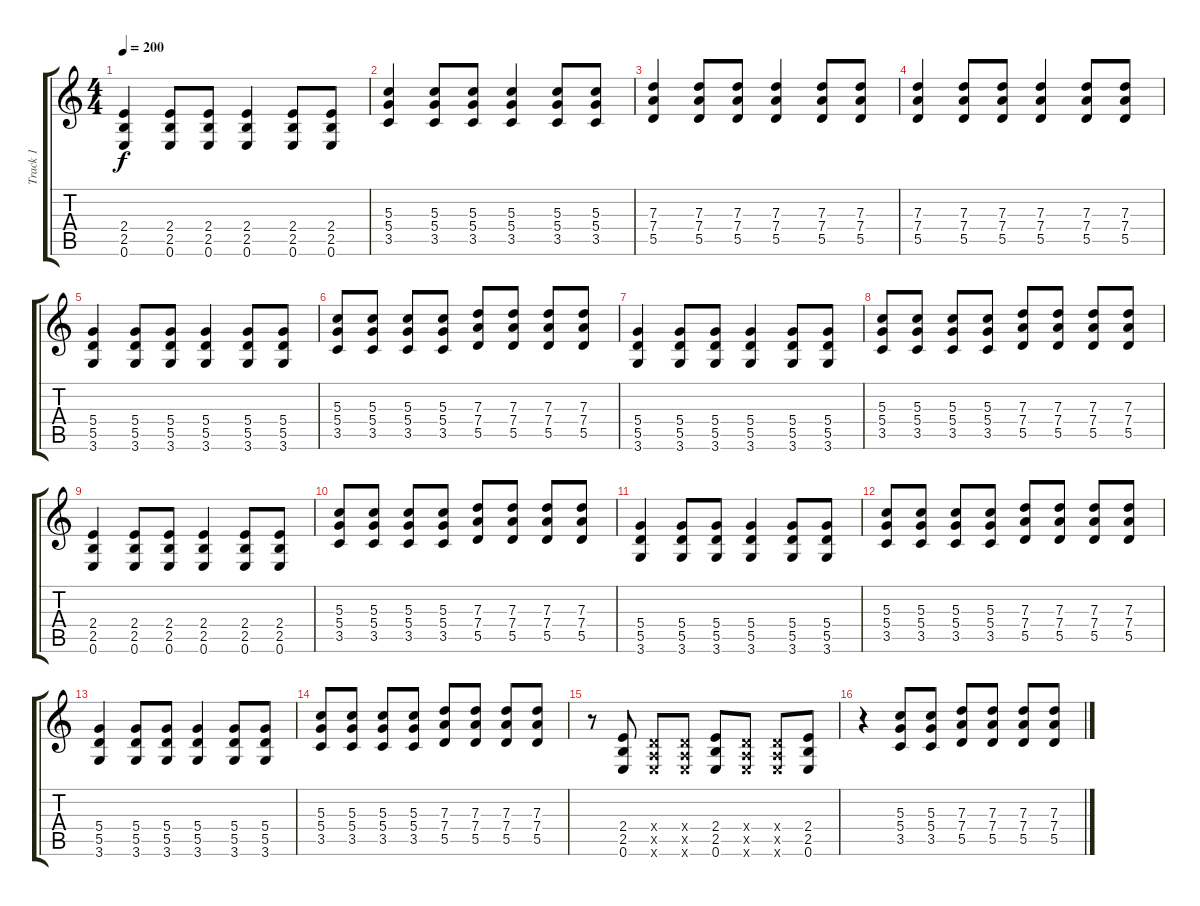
\track ("Track 1" "Track 1") {instrument overdrivenguitar}
\staff {score tabs}
\tuning (E4 B3 G3 D3 A2 E2) {hide}
\ts (4 4)
\tempo 200
\clef g2
\ks c
(2.4 2.5 0.6).4{dy f} (2.4 2.5 0.6).8 (2.4 2.5 0.6).8 (2.4 2.5 0.6).4 (2.4 2.5 0.6).8 (2.4 2.5 0.6).8 |
(5.3 5.4 3.5).4 (5.3 5.4 3.5).8 (5.3 5.4 3.5).8 (5.3 5.4 3.5).4 (5.3 5.4 3.5).8 (5.3 5.4 3.5).8 |
(7.3 7.4 5.5).4 (7.3 7.4 5.5).8 (7.3 7.4 5.5).8 (7.3 7.4 5.5).4 (7.3 7.4 5.5).8 (7.3 7.4 5.5).8 |
(7.3 7.4 5.5).4 (7.3 7.4 5.5).8 (7.3 7.4 5.5).8 (7.3 7.4 5.5).4 (7.3 7.4 5.5).8 (7.3 7.4 5.5).8 |
(5.4 5.5 3.6).4 (5.4 5.5 3.6).8 (5.4 5.5 3.6).8 (5.4 5.5 3.6).4 (5.4 5.5 3.6).8 (5.4 5.5 3.6).8 |
(5.3 5.4 3.5).8 (5.3 5.4 3.5).8 (5.3 5.4 3.5).8 (5.3 5.4 3.5).8 (7.3 7.4 5.5).8 (7.3 7.4 5.5).8 (7.3 7.4 5.5).8 (7.3 7.4 5.5).8 |
(5.4 5.5 3.6).4 (5.4 5.5 3.6).8 (5.4 5.5 3.6).8 (5.4 5.5 3.6).4 (5.4 5.5 3.6).8 (5.4 5.5 3.6).8 |
(5.3 5.4 3.5).8 (5.3 5.4 3.5).8 (5.3 5.4 3.5).8 (5.3 5.4 3.5).8 (7.3 7.4 5.5).8 (7.3 7.4 5.5).8 (7.3 7.4 5.5).8 (7.3 7.4 5.5).8 |
(2.4 2.5 0.6).4 (2.4 2.5 0.6).8 (2.4 2.5 0.6).8 (2.4 2.5 0.6).4 (2.4 2.5 0.6).8 (2.4 2.5 0.6).8 |
(5.3 5.4 3.5).8 (5.3 5.4 3.5).8 (5.3 5.4 3.5).8 (5.3 5.4 3.5).8 (7.3 7.4 5.5).8 (7.3 7.4 5.5).8 (7.3 7.4 5.5).8 (7.3 7.4 5.5).8 |
(5.4 5.5 3.6).4 (5.4 5.5 3.6).8 (5.4 5.5 3.6).8 (5.4 5.5 3.6).4 (5.4 5.5 3.6).8 (5.4 5.5 3.6).8 |
(5.3 5.4 3.5).8 (5.3 5.4 3.5).8 (5.3 5.4 3.5).8 (5.3 5.4 3.5).8 (7.3 7.4 5.5).8 (7.3 7.4 5.5).8 (7.3 7.4 5.5).8 (7.3 7.4 5.5).8 |
(5.4 5.5 3.6).4 (5.4 5.5 3.6).8 (5.4 5.5 3.6).8 (5.4 5.5 3.6).4 (5.4 5.5 3.6).8 (5.4 5.5 3.6).8 |
(5.3 5.4 3.5).8 (5.3 5.4 3.5).8 (5.3 5.4 3.5).8 (5.3 5.4 3.5).8 (7.3 7.4 5.5).8 (7.3 7.4 5.5).8 (7.3 7.4 5.5).8 (7.3 7.4 5.5).8 |
r.8 (2.4 2.5 0.6).8 (0.4{x} 0.5{x} 0.6{x}).8 (0.4{x} 0.5{x} 0.6{x}).8 (2.4 2.5 0.6).8 (0.4{x} 0.5{x} 0.6{x}).8 (0.4{x} 0.5{x} 0.6{x}).8 (2.4 2.5 0.6).8 |
r.4 (5.3 5.4 3.5).8 (5.3 5.4 3.5).8 (7.3 7.4 5.5).8 (7.3 7.4 5.5).8 (7.3 7.4 5.5).8 (7.3 7.4 5.5).8
